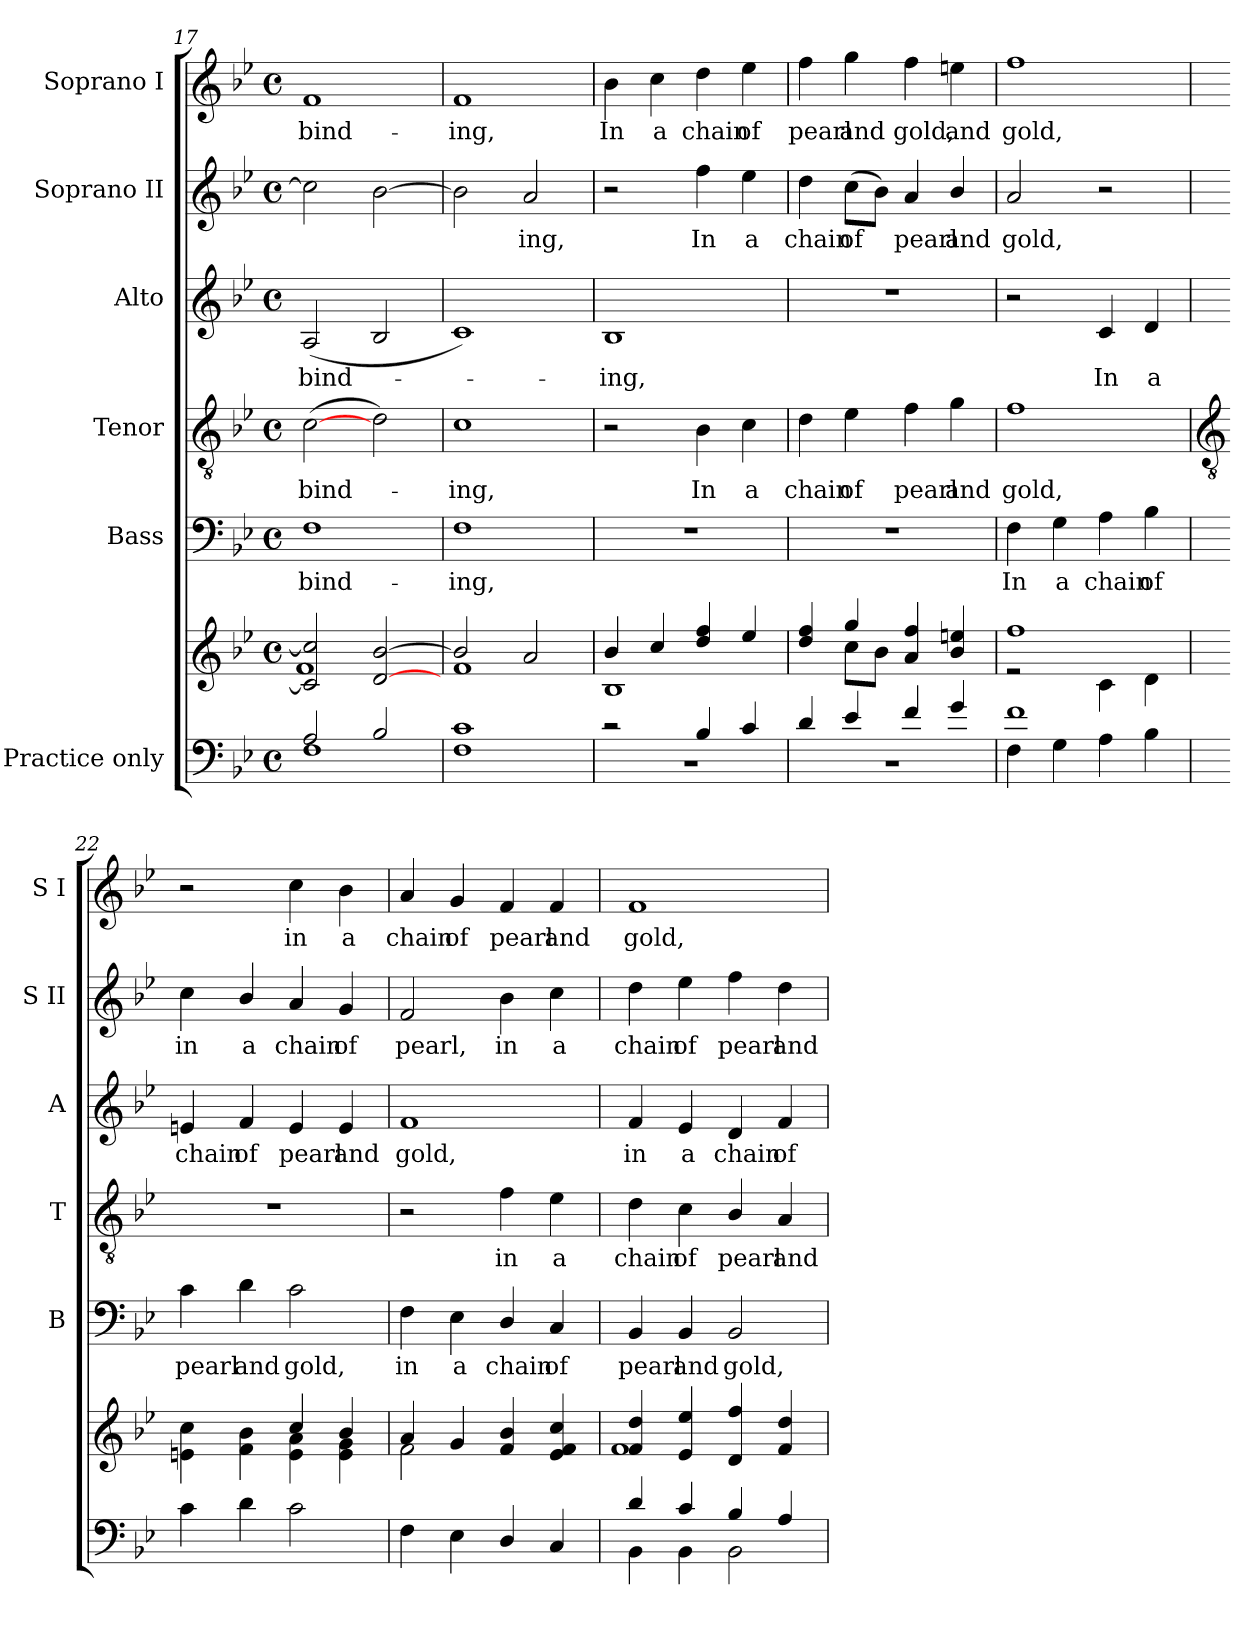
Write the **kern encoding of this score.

**kern	**kern	**kern	**text	**kern	**text	**kern	**text	**kern	**text	**kern	**text
*part6	*part6	*part5	*part5	*part4	*part4	*part3	*part3	*part2	*part2	*part1	*part1
*staff7	*staff6	*staff5	*staff5	*staff4	*staff4	*staff3	*staff3	*staff2	*staff2	*staff1	*staff1
*I"Practice  only	*	*I"Bass	*	*I"Tenor	*	*I"Alto	*	*I"Soprano II	*	*I"Soprano I	*
*	*	*I'B	*	*I'T	*	*I'A	*	*I'S II	*	*I'S I	*
*clefF4	*clefG2	*clefF4	*	*clefGv2	*	*clefG2	*	*clefG2	*	*clefG2	*
*k[b-e-]	*k[b-e-]	*k[b-e-]	*	*k[b-e-]	*	*k[b-e-]	*	*k[b-e-]	*	*k[b-e-]	*
*B-:	*B-:	*B-:	*	*B-:	*	*B-:	*	*B-:	*	*B-:	*
*M4/4	*M4/4	*M4/4	*	*M4/4	*	*M4/4	*	*M4/4	*	*M4/4	*
*met(c)	*met(c)	*met(c)	*	*met(c)	*	*met(c)	*	*met(c)	*	*met(c)	*
=17	=17	=17	=17	=17	=17	=17	=17	=17	=17	=17	=17
*^	*^	*	*	*	*	*	*	*	*	*	*
!	!	!	!	!	!LO:LY:b	!	!LO:LY:b	!	!LO:LY:b	!	!	!	!LO:LY:b
2A/	1F\	2c/] 2cc/]	1f\	1F	bind-	(>[2c	bind-	(<2A	bind-	2cc]	.	1f	bind-
2B-/	.	[2d/ [2b-/	.	.	.	2d)	.	2B-	.	[2b-	.	.	.
=18	=18	=18	=18	=18	=18	=18	=18	=18	=18	=18	=18	=18	=18
!	!	!	!	!	!LO:LY:b	!	!LO:LY:b	!	!	!	!	!	!LO:LY:b
1c/	1F\	2b-/]	1f\	1F	-ing,	1c	ing,	1c)	.	2b-]	.	1f	-ing,
!	!	!	!	!	!	!	!	!	!	!	!LO:LY:b	!	!
.	.	2a/	.	.	.	.	.	.	.	2a	ing,	.	.
=19	=19	=19	=19	=19	=19	=19	=19	=19	=19	=19	=19	=19	=19
!	!	!	!	!	!	!	!	!	!LO:LY:b	!	!	!	!LO:LY:b
2r	1r	4b-/	1B-\	1r	.	2r	.	1B-	ing,	2r	.	4b-	In
!	!	!	!	!	!	!	!	!	!	!	!	!	!LO:LY:b
.	.	4cc/	.	.	.	.	.	.	.	.	.	4cc	a
!	!	!	!	!	!	!	!LO:LY:b	!	!	!	!LO:LY:b	!	!LO:LY:b
4B-/	.	4dd/ 4ff/	.	.	.	4B-	In	.	.	4ff	In	4dd	chain
!	!	!	!	!	!	!	!LO:LY:b	!	!	!	!LO:LY:b	!	!LO:LY:b
4c/	.	4ee-/	.	.	.	4c	a	.	.	4ee-	a	4ee-	of
=20	=20	=20	=20	=20	=20	=20	=20	=20	=20	=20	=20	=20	=20
!	!	!	!	!	!	!	!LO:LY:b	!	!	!	!LO:LY:b	!	!LO:LY:b
4d/	1r	4dd/ 4ff/	4ryy	1r	.	4d	chain	1r	.	4dd	chain	4ff	pearl
!	!	!	!	!	!	!	!LO:LY:b	!	!	!	!LO:LY:b	!	!LO:LY:b
4e-/	.	4gg/	8cc\L	.	.	4e-	of	.	.	(>8ccL	of	4gg	and
.	.	.	8b-\J	.	.	.	.	.	.	8b-J)	.	.	.
!	!	!	!	!	!	!	!LO:LY:b	!	!	!	!LO:LY:b	!	!LO:LY:b
4f/	.	4a/ 4ff/	2ryy	.	.	4f	pearl	.	.	4a	pearl	4ff	gold,
!	!	!	!	!	!	!	!LO:LY:b	!	!	!	!LO:LY:b	!	!LO:LY:b
4g/	.	4b-/ 4een/	.	.	.	4g	and	.	.	4b-/	and	4een	and
=21	=21	=21	=21	=21	=21	=21	=21	=21	=21	=21	=21	=21	=21
!	!	!	!	!	!LO:LY:b	!	!LO:LY:b	!	!	!	!LO:LY:b	!	!LO:LY:b
1f/	4F\	1ff/	2r	4F	In	1f	gold,	2r	.	2a	gold,	1ff	gold,
!	!	!	!	!	!LO:LY:b	!	!	!	!	!	!	!	!
.	4G\	.	.	4G	a	.	.	.	.	.	.	.	.
!	!	!	!	!	!LO:LY:b	!	!	!	!LO:LY:b	!	!	!	!
.	4A\	.	4c\	4A	chain	.	.	4c	In	2r	.	.	.
!	!	!	!	!	!LO:LY:b	!	!	!	!LO:LY:b	!	!	!	!
.	4B-\	.	4d\	4B-	of	.	.	4d	a	.	.	.	.
!!LO:LB:g=z
=22	=22	=22	=22	=22	=22	=22	=22	=22	=22	=22	=22	=22	=22
*	*	*	*	*	*	*clefGv2	*	*	*	*	*	*	*
!	!	!	!	!	!LO:LY:b	!	!	!	!LO:LY:b	!	!LO:LY:b	!	!
1ryy	4c\	2ryy	4en\ 4cc\	4c	pearl	1r	.	4en	chain	4cc	in	2r	.
!	!	!	!	!	!LO:LY:b	!	!	!	!LO:LY:b	!	!LO:LY:b	!	!
.	4d\	.	4f\ 4b-\	4d	and	.	.	4f	of	4b-/	a	.	.
!	!	!	!	!	!LO:LY:b	!	!	!	!LO:LY:b	!	!LO:LY:b	!	!LO:LY:b
.	2c\	4cc/	4e\ 4a\	2c	gold,	.	.	4e	pearl	4a	chain	4cc	in
!	!	!	!	!	!	!	!	!	!LO:LY:b	!	!LO:LY:b	!	!LO:LY:b
.	.	4b-/	4e\ 4g\	.	.	.	.	4e	and	4g	of	4b-	a
=23	=23	=23	=23	=23	=23	=23	=23	=23	=23	=23	=23	=23	=23
!	!	!	!	!	!LO:LY:b	!	!	!	!LO:LY:b	!	!LO:LY:b	!	!LO:LY:b
4F\	2ryy	4a/	2f\	4F	in	2r	.	1f	gold,	2f	pearl,	4a	chain
!	!	!	!	!	!LO:LY:b	!	!	!	!	!	!	!	!LO:LY:b
4E-\	.	4g/	.	4E-	a	.	.	.	.	.	.	4g	of
!	!	!	!	!	!LO:LY:b	!	!LO:LY:b	!	!	!	!LO:LY:b	!	!LO:LY:b
4D/	2ryy	4f/ 4b-/	2ryy	4D/	chain	4f	in	.	.	4b-	in	4f	pearl
!	!	!	!	!	!LO:LY:b	!	!LO:LY:b	!	!	!	!LO:LY:b	!	!LO:LY:b
4C/	.	4e-/ 4f/ 4cc/	.	4C	of	4e-	a	.	.	4cc	a	4f	and
=24	=24	=24	=24	=24	=24	=24	=24	=24	=24	=24	=24	=24	=24
!	!	!	!	!	!LO:LY:b	!	!LO:LY:b	!	!LO:LY:b	!	!LO:LY:b	!	!LO:LY:b
4d/	4BB-\	4f/ 4dd/	1f\	4BB-	pearl	4d	chain	4f	in	4dd	chain	1f	gold,
!	!	!	!	!	!LO:LY:b	!	!LO:LY:b	!	!LO:LY:b	!	!LO:LY:b	!	!
4c/	4BB-\	4e-/ 4ee-/	.	4BB-	and	4c	of	4e-	a	4ee-	of	.	.
!	!	!	!	!	!LO:LY:b	!	!LO:LY:b	!	!LO:LY:b	!	!LO:LY:b	!	!
4B-/	2BB-\	4d/ 4ff/	.	2BB-	gold,	4B-/	pearl	4d	chain	4ff	pearl	.	.
!	!	!	!	!	!	!	!LO:LY:b	!	!LO:LY:b	!	!LO:LY:b	!	!
4A/	.	4f/ 4dd/	.	.	.	4A	and	4f	of	4dd	and	.	.
*v	*v	*	*	*	*	*	*	*	*	*	*	*	*
*	*v	*v	*	*	*	*	*	*	*	*	*	*
=	=	=	=	=	=	=	=	=	=	=	=
*-	*-	*-	*-	*-	*-	*-	*-	*-	*-	*-	*-
